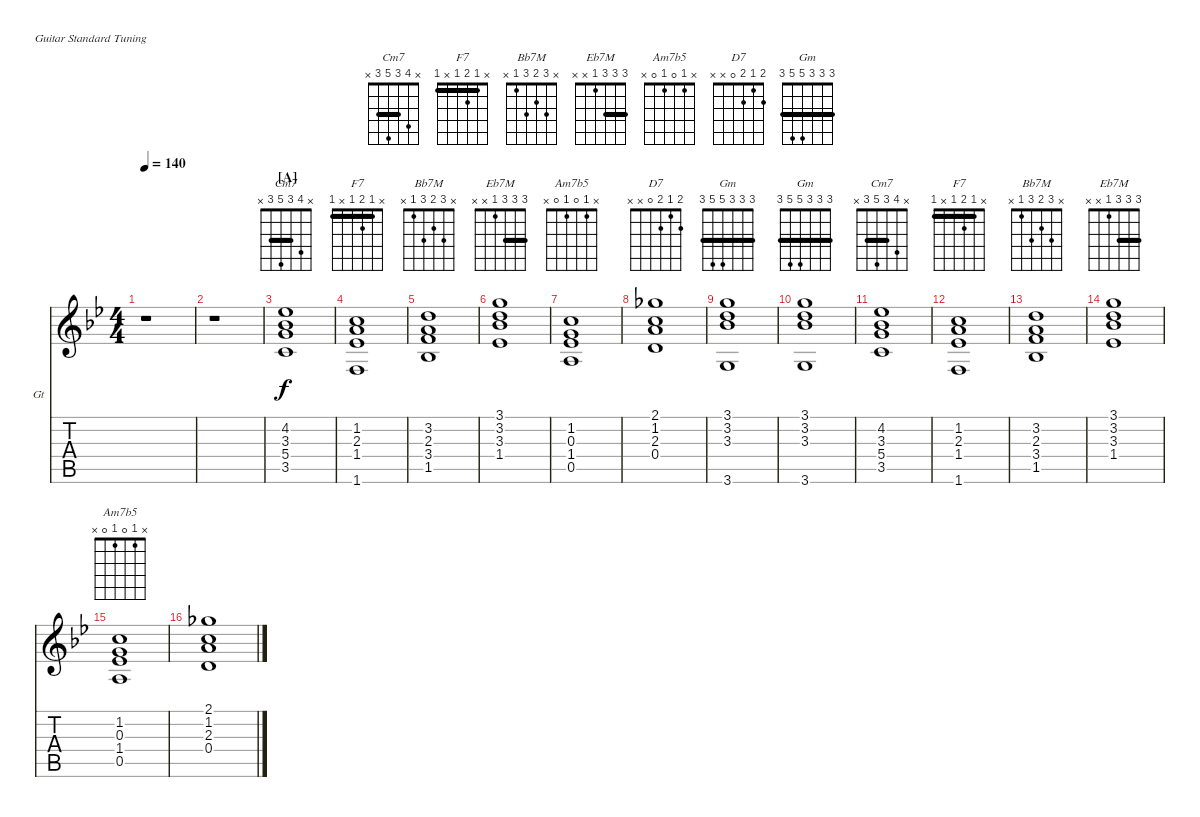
\bracketExtendMode nobrackets
\firstSystemTrackNameOrientation horizontal
\otherSystemsTrackNameOrientation horizontal
\chordDiagramsInScore
\track ("Guitar Chords" "Gt") {instrument acousticguitarnylon}
\staff {score tabs}
\tuning (E4 B3 G3 D3 A2 E2)
\chord ("Cm7" x 4 3 5 3 x) {barre 3}
\chord ("F7" 1 1 2 1 0 1) {barre (1 1)}
\chord ("Bb7M" x 3 2 3 1 x)
\chord ("Eb7M" 3 3 3 1 x x)
\chord ("Am7b5" x 1 0 1 0 x)
\chord ("D7" 2 1 2 0 x x)
\chord ("Gm" 3 3 3 5 5 3) {barre (3 3 3)}
\chord ("F7" x 1 2 1 x 1) {barre (1 1)}
\chord ("Eb7M" 3 3 3 1 x x) {barre (3 3)}
\ts (4 4)
\tempo 140
\clef g2
\ks gminor
r.1{dy f instrument acousticguitarnylon} |
r.1 |
\section ("A" "")
(4.2 3.3 5.4 3.5).1{ch "Cm7"} |
(1.2 2.3 1.4 1.6).1{ch "F7"} |
(3.2 2.3 3.4 1.5).1{ch "Bb7M"} |
(3.1 3.2 3.3 1.4).1{ch "Eb7M"} |
(1.2 0.3 1.4 0.5).1{ch "Am7b5"} |
(2.1 1.2 2.3 0.4).1{ch "D7"} |
(3.1 3.2 3.3 3.6).1{ch "Gm"} |
(3.1 3.2 3.3 3.6).1{ch "Gm"} |
(4.2 3.3 5.4 3.5).1{ch "Cm7"} |
(1.2 2.3 1.4 1.6).1{ch "F7"} |
(3.2 2.3 3.4 1.5).1{ch "Bb7M"} |
(3.1 3.2 3.3 1.4).1{ch "Eb7M"} |
(1.2 0.3 1.4 0.5).1{ch "Am7b5"} |
(2.1 1.2 2.3 0.4).1
